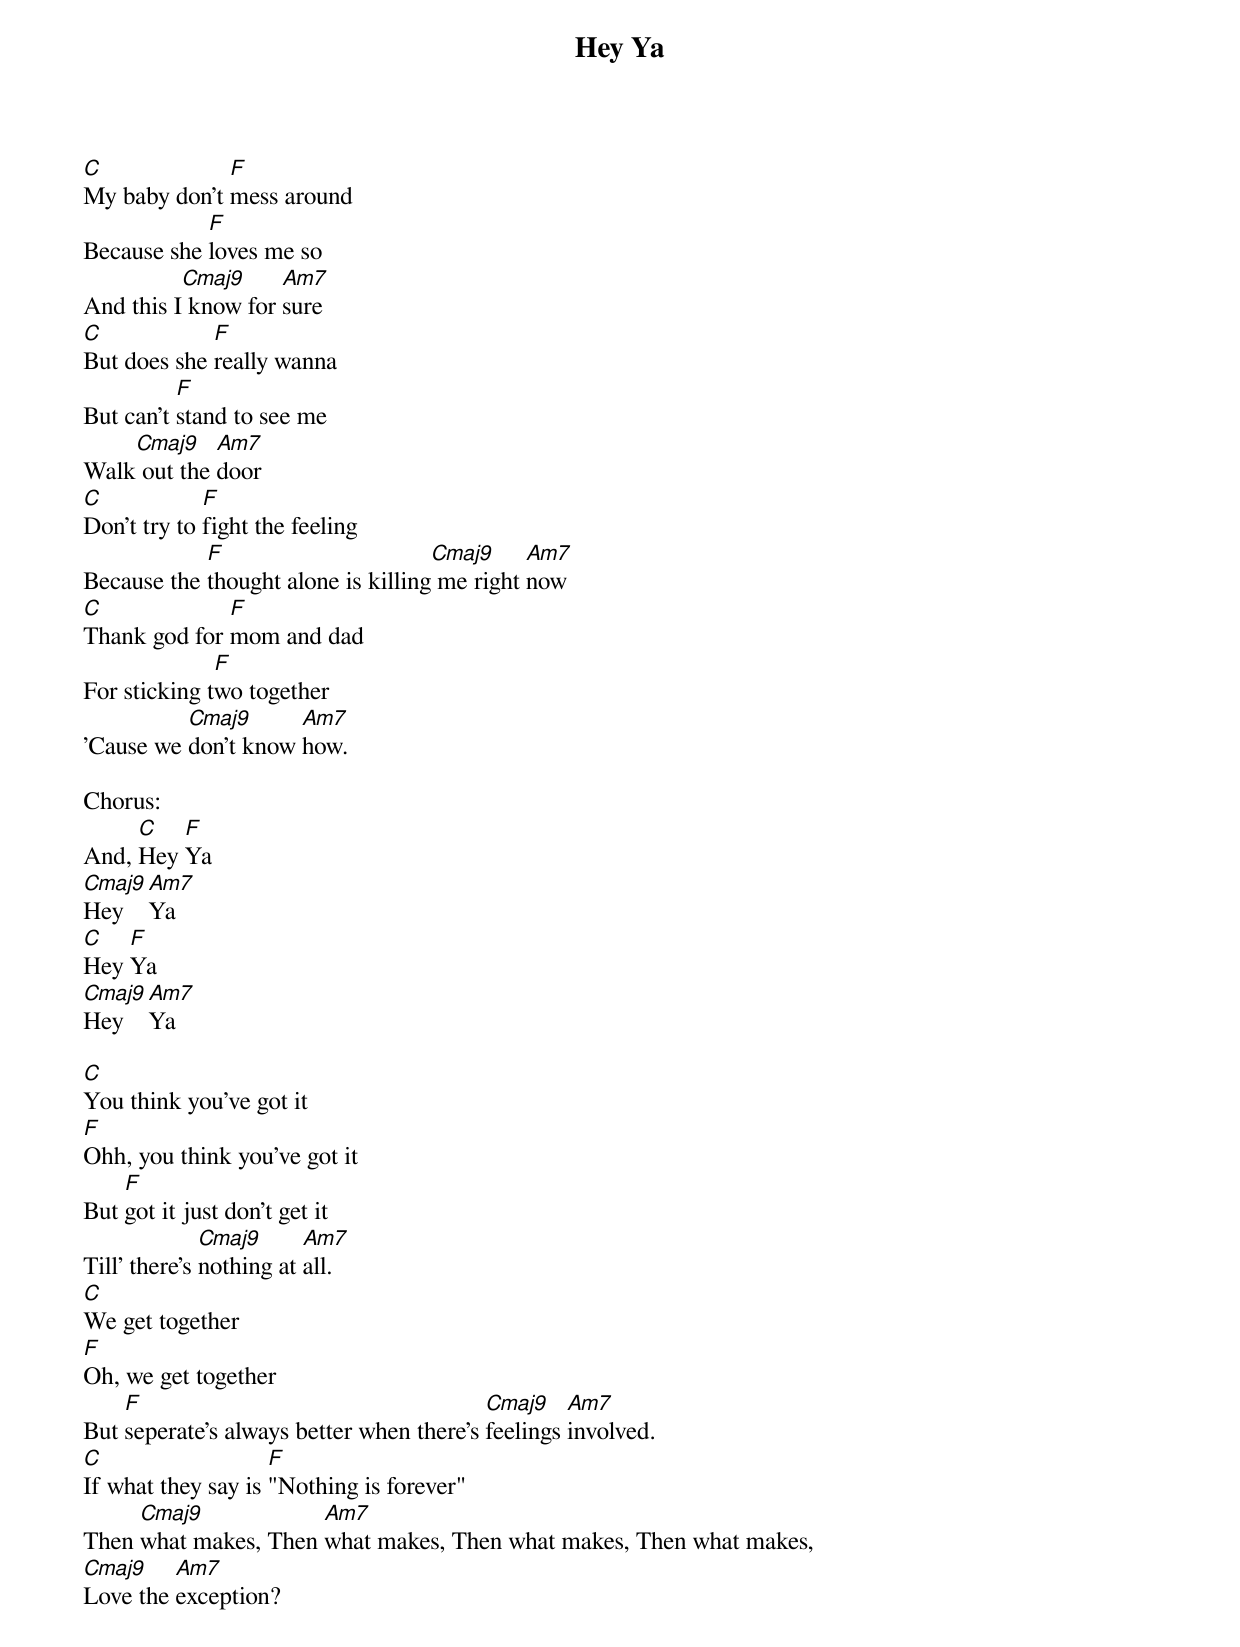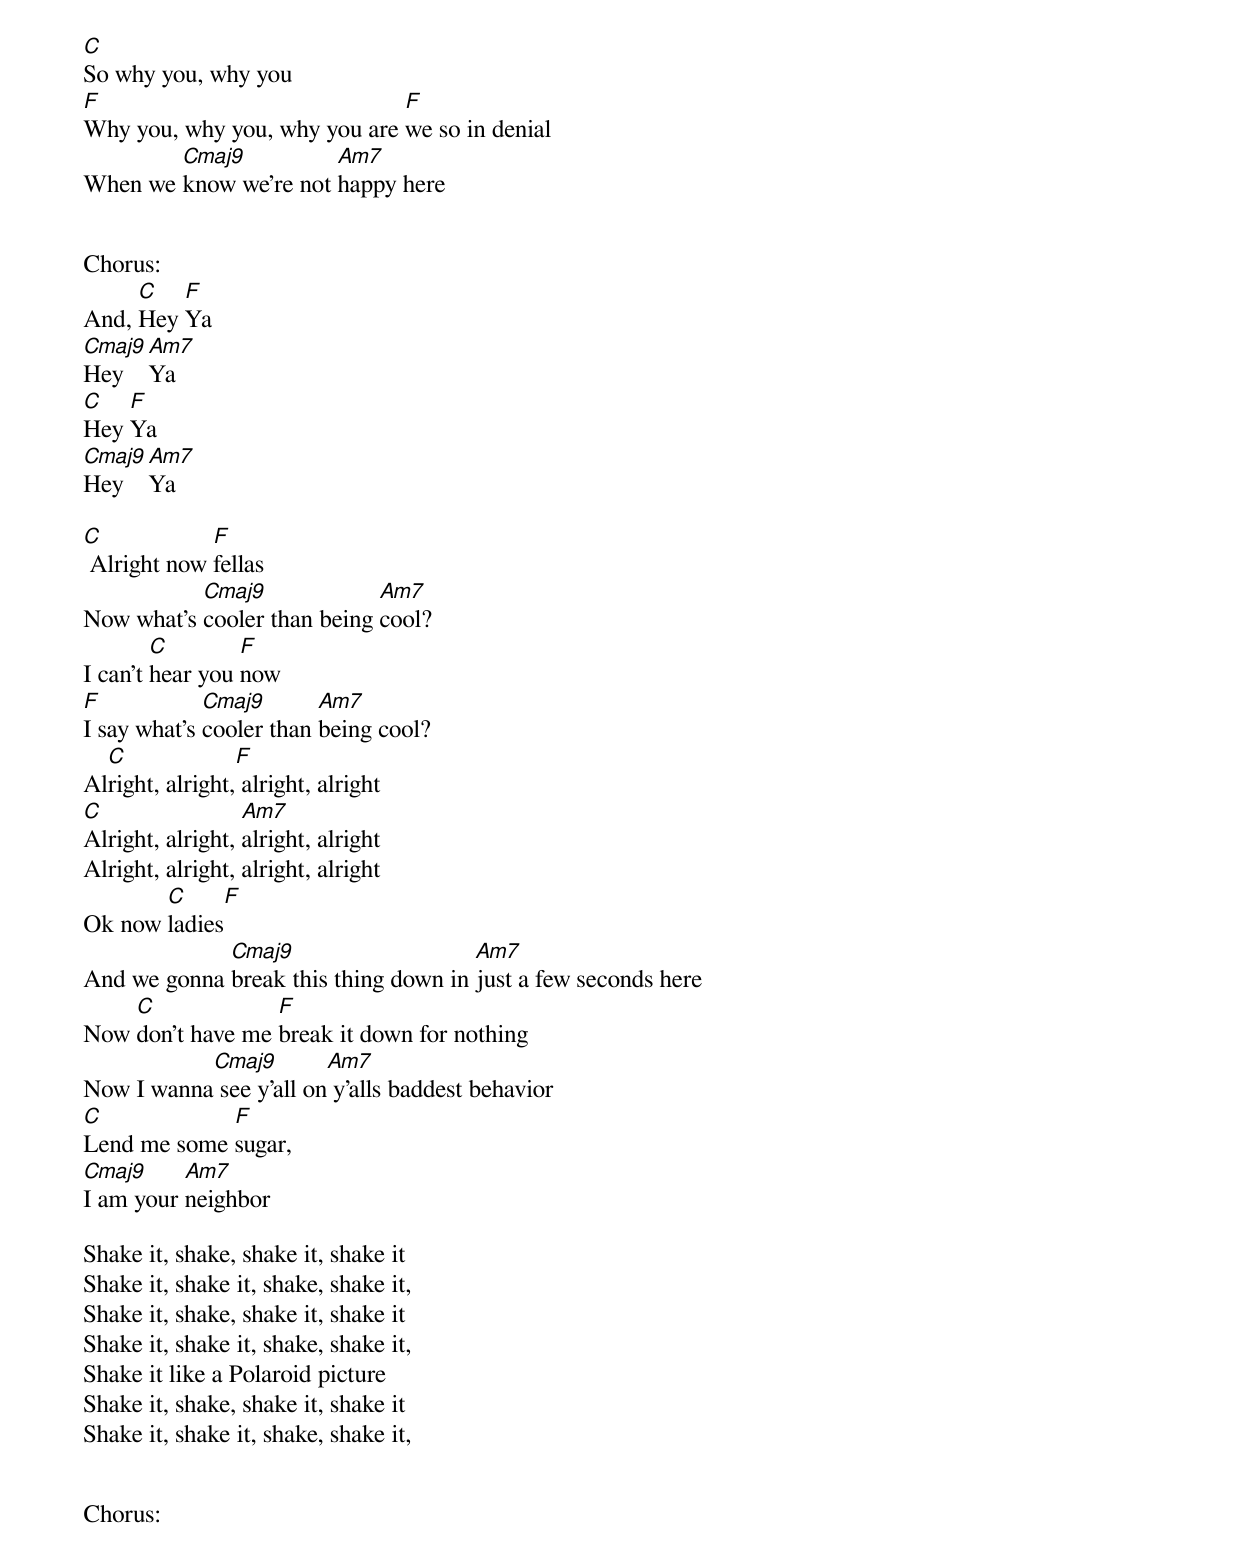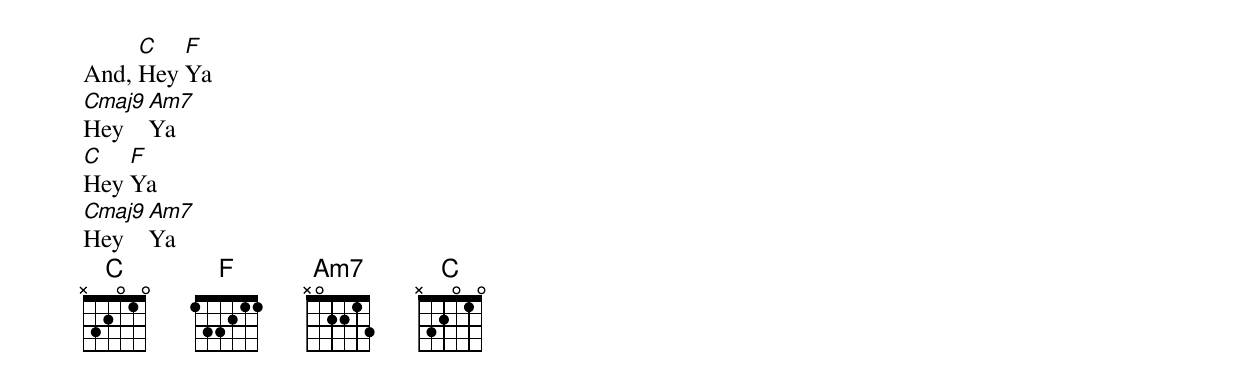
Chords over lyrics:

Hey Ya

C             F
My baby don't mess around
            F
Because she loves me so
          Cmaj9     Am7
And this I know for sure
C            F
But does she really wanna
          F
But can't stand to see me
    Cmaj9    Am7
Walk out the door
C            F
Don't try to fight the feeling
            F                       Cmaj9     Am7
Because the thought alone is killing me right now
C             F
Thank god for mom and dad
              F
For sticking two together
          Cmaj9      Am7
'Cause we don't know how.

Chorus:
     C   F
And, Hey Ya
Cmaj9  Am7
Hey    Ya
C   F
Hey Ya
Cmaj9  Am7
Hey    Ya

C
You think you've got it
F
Ohh, you think you've got it
    F
But got it just don't get it
              Cmaj9      Am7
Till' there's nothing at all.
C
We get together
F
Oh, we get together
    F                                     Cmaj9    Am7
But seperate's always better when there's feelings involved.
C                   F
If what they say is "Nothing is forever"
     Cmaj9            Am7
Then what makes, Then what makes, Then what makes, Then what makes,
Cmaj9    Am7
Love the exception?
C
So why you, why you
F                             F
Why you, why you, why you are we so in denial
        Cmaj9          Am7
When we know we're not happy here


Chorus:
     C   F
And, Hey Ya
Cmaj9  Am7
Hey    Ya
C   F
Hey Ya
Cmaj9  Am7
Hey    Ya

C            F
 Alright now fellas
           Cmaj9             Am7
Now what's cooler than being cool?
        C        F
I can't hear you now
F            Cmaj9       Am7
I say what's cooler than being cool?
  C              F
Alright, alright, alright, alright
Cmaj              Am7
Alright, alright, alright, alright
Alright, alright, alright, alright
       C      F
Ok now ladies
             Cmaj9                    Am7
And we gonna break this thing down in just a few seconds here
    C             F
Now don't have me break it down for nothing
           Cmaj9        Am7
Now I wanna see y'all on y'alls baddest behavior
C            F
Lend me some sugar,
Cmaj9     Am7
I am your neighbor

Shake it, shake, shake it, shake it
Shake it, shake it, shake, shake it,
Shake it, shake, shake it, shake it
Shake it, shake it, shake, shake it,
Shake it like a Polaroid picture
Shake it, shake, shake it, shake it
Shake it, shake it, shake, shake it,


Chorus:
     C   F
And, Hey Ya
Cmaj9  Am7
Hey    Ya
C   F
Hey Ya
Cmaj9  Am7
Hey    Ya
